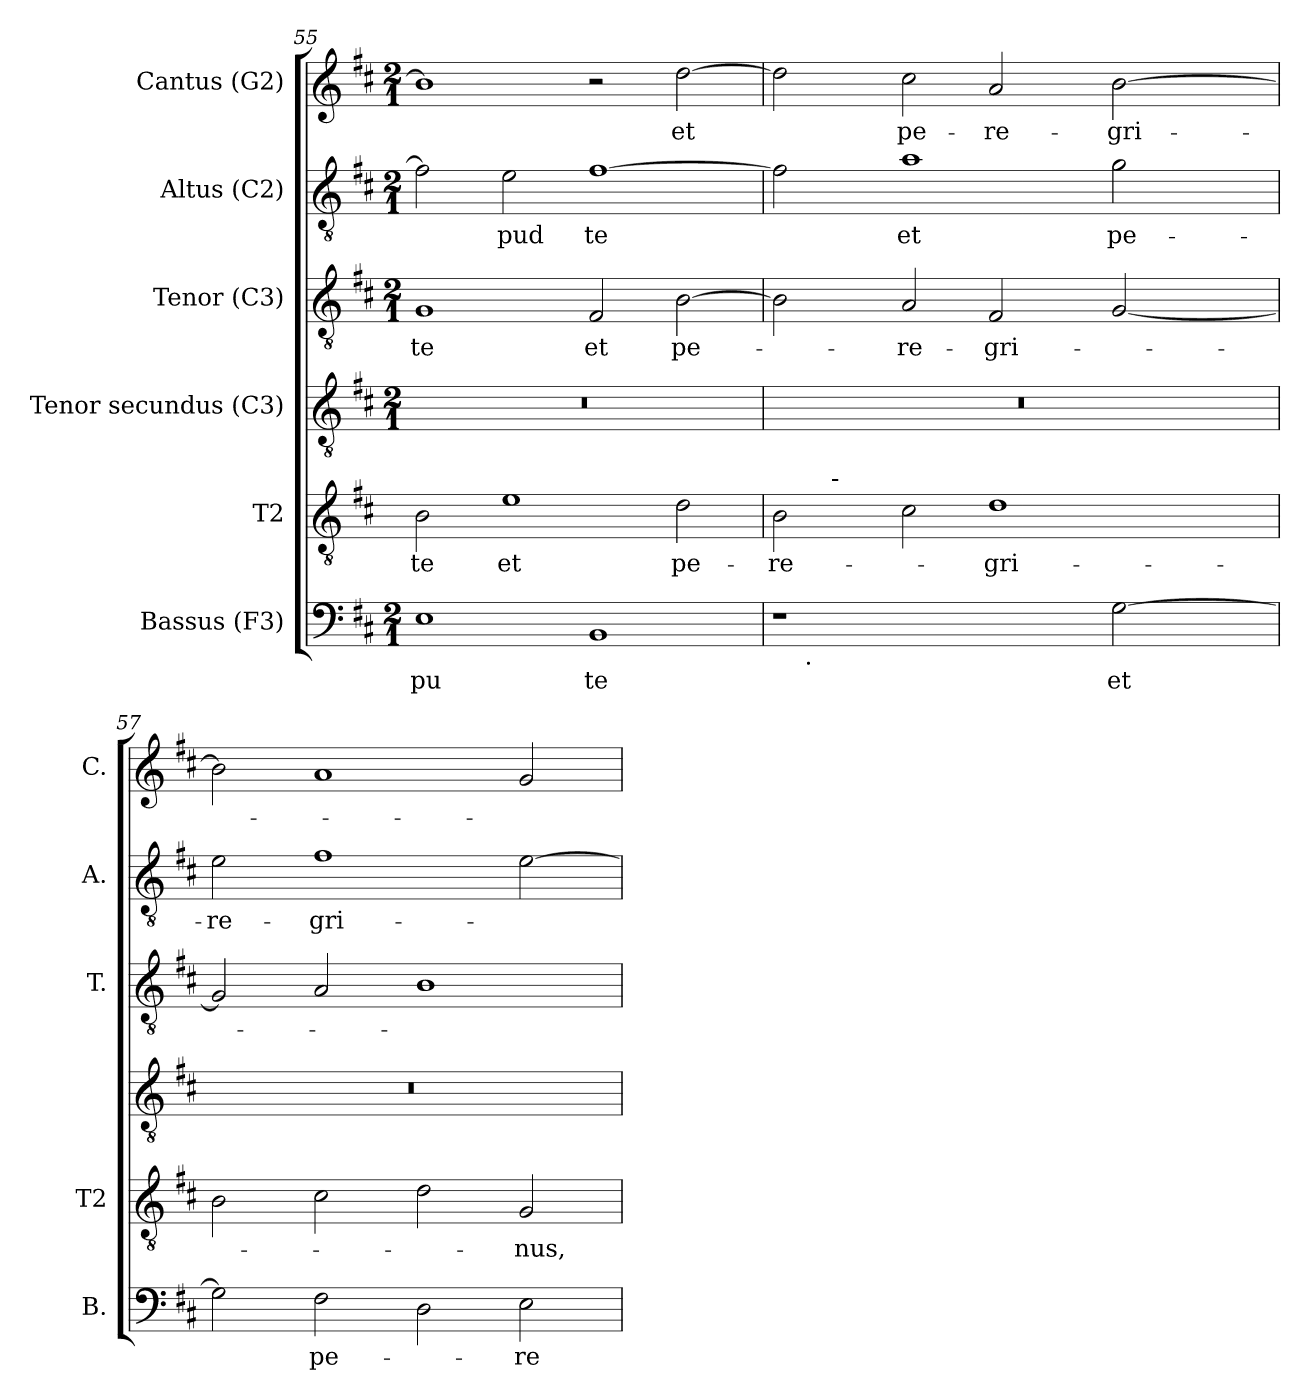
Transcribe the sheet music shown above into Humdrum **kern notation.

**kern	**text	**kern	**text	**kern	**kern	**text	**kern	**text	**kern	**text
*part6	*part6	*part5	*part5	*part4	*part3	*part3	*part2	*part2	*part1	*part1
*staff6	*staff6	*staff5	*staff5	*staff4	*staff3	*staff3	*staff2	*staff2	*staff1	*staff1
*I"Bassus (F3)	*	*I"T2	*	*I"Tenor secundus (C3)	*I"Tenor (C3)	*	*I"Altus (C2)	*	*I"Cantus (G2)	*
*I'B.	*	*I'T2	*	*	*I'T.	*	*I'A.	*	*I'C.	*
*clefF4	*	*clefGv2	*	*clefGv2	*clefGv2	*	*clefGv2	*	*clefG2	*
*k[f#c#]	*	*k[f#c#]	*	*k[f#c#]	*k[f#c#]	*	*k[f#c#]	*	*k[f#c#]	*
*D:	*	*D:	*	*D:	*D:	*	*D:	*	*D:	*
*M2/1	*	*	*	*M2/1	*M2/1	*	*M2/1	*	*M2/1	*
=55	=55	=55	=55	=55	=55	=55	=55	=55	=55	=55
!	!LO:LY:b:cj	!	!LO:LY:b:cj	!	!	!LO:LY:b:cj	!	!	!	!
1E	-pu	2B\	te	0r	1G	te	2f#\]	.	1b]	.
!	!	!	!LO:LY:b:cj	!	!	!	!	!LO:LY:b:cj	!	!
.	.	1e	et	.	.	.	2e\	-pud	.	.
!	!LO:LY:b:cj	!	!	!	!	!LO:LY:b:cj	!	!LO:LY:b:cj	!	!
1BB	te	.	.	.	2F#/	et	[<1f#	te	2r	.
!	!	!	!LO:LY:b:cj	!	!	!LO:LY:b:cj	!	!	!	!LO:LY:b:cj
.	.	2d\	pe-	.	[<2B\	pe-	.	.	[<2dd\	et
!!LO:PB:g=z
=56	=56	=56	=56	=56	=56	=56	=56	=56	=56	=56
!	!	!	!LO:LY:b:cj	!	!	!	!	!	!	!
*^	*	*^	*	*	*	*	*	*	*	*
1r	16.ryy	.	2B\	8ryy	-re-	0r	2B\]	.	2f#\]	.	2dd\]	.
!	!LO:TX:b:t=.	!	!	!	!	!	!	!	!	!	!	!
.	1ryy	.	.	.	.	.	.	.	.	.	.	.
.	.	.	.	64ryy	.	.	.	.	.	.	.	.
!	!	!	!	!LO:TX:a:t=-	!	!	!	!	!	!	!	!
.	.	.	.	1ryy	.	.	.	.	.	.	.	.
!	!	!	!	!	!	!	!	!LO:LY:b:cj	!	!LO:LY:b:cj	!	!LO:LY:b:cj
.	.	.	2c#\	.	.	.	2A/	-re-	1a	et	2cc#\	pe-
!	!	!	!	!	!LO:LY:b:cj	!	!	!LO:LY:b:cj	!	!	!	!LO:LY:b:cj
2ryy	.	.	1d	.	-gri-	.	2F#/	-gri-	.	.	2a/	-re-
.	2ryy	.	.	.	.	.	.	.	.	.	.	.
.	.	.	.	2ryy	.	.	.	.	.	.	.	.
!	!	!LO:LY:b:cj	!	!	!	!	!	!	!	!LO:LY:b:cj	!	!LO:LY:b:cj
[>2G\	.	et	.	.	.	.	[<2G/	.	2g\	pe-	[>2b\	-gri-
.	4ryy	.	.	.	.	.	.	.	.	.	.	.
.	.	.	.	4ryy	.	.	.	.	.	.	.	.
.	8ryy	.	.	.	.	.	.	.	.	.	.	.
.	.	.	.	16..ryy	.	.	.	.	.	.	.	.
.	32ryy	.	.	.	.	.	.	.	.	.	.	.
=57	=57	=57	=57	=57	=57	=57	=57	=57	=57	=57	=57	=57
!	!	!	!	!	!	!	!	!	!	!LO:LY:b:cj	!	!
*v	*v	*	*	*	*	*	*	*	*	*	*	*
*	*	*v	*v	*	*	*	*	*	*	*	*
2G\]	.	2B\	.	0r	2G/]	.	2e\	-re-	2b\]	.
!	!LO:LY:b:cj	!	!	!	!	!	!	!LO:LY:b:cj	!	!
2F#\	pe-	2c#\	.	.	2A/	.	1f#	-gri-	1a	.
2D\	.	2d\	.	.	1B	.	.	.	.	.
!	!LO:LY:b:cj	!	!LO:LY:b:cj	!	!	!	!	!	!	!
2E\	-re-	2G/	-nus,	.	.	.	[>2e\	.	2g/	.
=	=	=	=	=	=	=	=	=	=	=
*-	*-	*-	*-	*-	*-	*-	*-	*-	*-	*-
